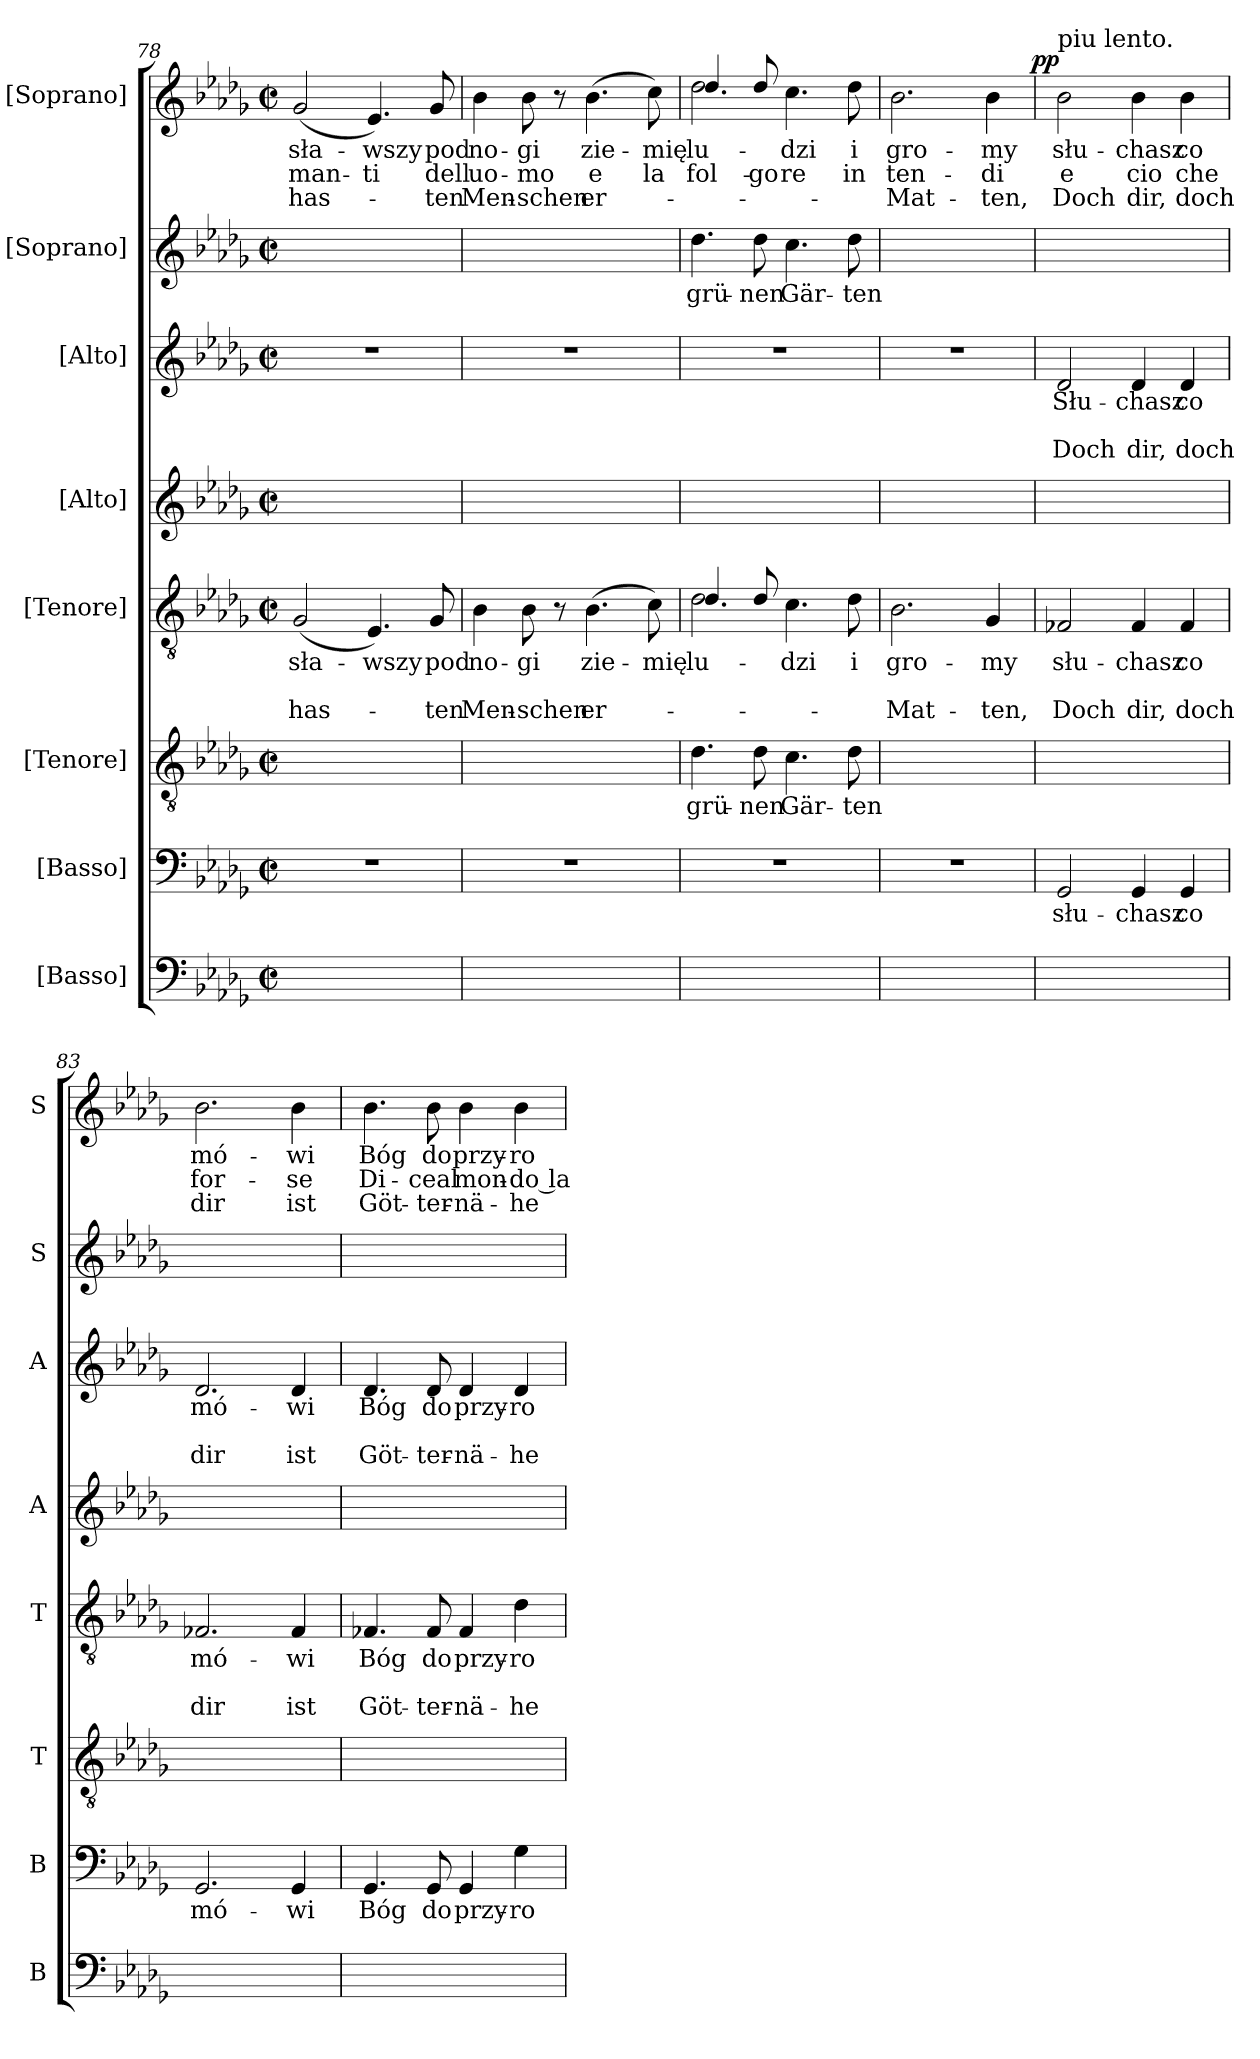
**kern	**kern	**text	**kern	**text	**kern	**text	**text	**text	**kern	**kern	**text	**text	**text	**kern	**text	**kern	**text	**text	**text	**dynam
*part8	*part7	*part7	*part6	*part6	*part5	*part5	*part5	*part5	*part4	*part3	*part3	*part3	*part3	*part2	*part2	*part1	*part1	*part1	*part1	*part1
*staff8	*staff7	*staff7	*staff6	*staff6	*staff5	*staff5	*staff5	*staff5	*staff4	*staff3	*staff3	*staff3	*staff3	*staff2	*staff2	*staff1	*staff1	*staff1	*staff1	*staff1
*I"[Basso]	*I"[Basso]	*	*I"[Tenore]	*	*I"[Tenore]	*	*	*	*I"[Alto]	*I"[Alto]	*	*	*	*I"[Soprano]	*	*I"[Soprano]	*	*	*	*
*I'B	*I'B	*	*I'T	*	*I'T	*	*	*	*I'A	*I'A	*	*	*	*I'S	*	*I'S	*	*	*	*
*clefF4	*clefF4	*	*clefGv2	*	*clefGv2	*	*	*	*clefG2	*clefG2	*	*	*	*clefG2	*	*clefG2	*	*	*	*
*k[b-e-a-d-g-]	*k[b-e-a-d-g-]	*	*k[b-e-a-d-g-]	*	*k[b-e-a-d-g-]	*	*	*	*k[b-e-a-d-g-]	*k[b-e-a-d-g-]	*	*	*	*k[b-e-a-d-g-]	*	*k[b-e-a-d-g-]	*	*	*	*
*M2/2	*M2/2	*	*M2/2	*	*M2/2	*	*	*	*M2/2	*M2/2	*	*	*	*M2/2	*	*M2/2	*	*	*	*
*met(c|)	*met(c|)	*	*met(c|)	*	*met(c|)	*	*	*	*met(c|)	*met(c|)	*	*	*	*met(c|)	*	*met(c|)	*	*	*	*
=78	=78	=78	=78	=78	=78	=78	=78	=78	=78	=78	=78	=78	=78	=78	=78	=78	=78	=78	=78	=78
!	!	!	!	!	!	!	!	!	!	!	!	!	!	!	!	!	!	!LO:LY:color=red	!	!
1ryy	1r	.	1ryy	.	(<2G-/	-sła-	.	has-	1ryy	1r	.	.	.	1ryy	.	(<2g-/	-sła-	-man-	has-	.
!	!	!	!	!	!	!	!	!	!	!	!	!	!	!	!	!	!	!LO:LY:color=red	!	!
.	.	.	.	.	4.E-/)	-wszy	.	.	.	.	.	.	.	.	.	4.e-/)	-wszy	-ti	.	.
!	!	!	!	!	!	!	!	!	!	!	!	!	!	!	!	!	!	!LO:LY:color=red	!	!
.	.	.	.	.	8G-/	pod	.	-ten	.	.	.	.	.	.	.	8g-/	pod	dell	-ten	.
=79	=79	=79	=79	=79	=79	=79	=79	=79	=79	=79	=79	=79	=79	=79	=79	=79	=79	=79	=79	=79
!	!	!	!	!	!	!	!	!	!	!	!	!	!	!	!	!	!	!LO:LY:color=red	!	!
1ryy	1r	.	1ryy	.	4B-\	no-	.	Men-	1ryy	1r	.	.	.	1ryy	.	4b-\	no-	uo-	Men-	.
!	!	!	!	!	!	!	!	!	!	!	!	!	!	!	!	!	!	!LO:LY:color=red	!	!
.	.	.	.	.	8B-\	-gi	.	-schen	.	.	.	.	.	.	.	8b-\	-gi	-mo	-schen	.
.	.	.	.	.	8r	.	.	.	.	.	.	.	.	.	.	8r	.	.	.	.
!	!	!	!	!	!	!	!	!	!	!	!	!	!	!	!	!	!	!LO:LY:color=red	!	!
.	.	.	.	.	(>4.B-\	zie-	.	er-	.	.	.	.	.	.	.	(>4.b-\	zie-	e	er-	.
!	!	!	!	!	!	!	!	!	!	!	!	!	!	!	!	!	!	!LO:LY:color=red	!	!
.	.	.	.	.	8c\)	-mię	.	.	.	.	.	.	.	.	.	8cc\)	-mię	la	.	.
=80	=80	=80	=80	=80	=80	=80	=80	=80	=80	=80	=80	=80	=80	=80	=80	=80	=80	=80	=80	=80
*	*	*	*	*	*^	*	*	*	*	*	*	*	*	*	*	*	*	*	*	*
!	!	!	!	!	!	!	!	!	!	!	!	!	!	!	!	!	!	!	!LO:LY:color=red	!	!
*	*	*	*	*	*	*	*	*	*	*	*	*	*	*	*	*	*^	*	*	*	*
1ryy	1r	.	4.d-\	-grü-	2d-\	4.d-i/	lu-	.	.	1ryy	1r	.	.	.	4.dd-\	-grü-	2dd-\	4.dd-i/	lu-	fol-	.	.
!	!	!	!	!	!	!	!	!	!	!	!	!	!	!	!	!	!	!	!	!LO:LY:color=red	!	!
.	.	.	8d-\	-nen	.	8d-i/	.	.	.	.	.	.	.	.	8dd-\	-nen	.	8dd-i/	.	-go-	.	.
!	!	!	!	!	!	!	!	!	!	!	!	!	!	!	!	!	!	!	!	!LO:LY:color=red	!	!
.	.	.	4.c\	Gär-	4.c\	2ryy	-dzi	.	.	.	.	.	.	.	4.cc\	Gär-	4.cc\	2ryy	-dzi	-re	.	.
!	!	!	!	!	!	!	!	!	!	!	!	!	!	!	!	!	!	!	!	!LO:LY:color=red	!	!
.	.	.	8d-\	-ten	8d-\	.	i	.	.	.	.	.	.	.	8dd-\	-ten	8dd-\	.	i	in	.	.
*	*	*	*	*	*v	*v	*	*	*	*	*	*	*	*	*	*	*v	*v	*	*	*	*
=81	=81	=81	=81	=81	=81	=81	=81	=81	=81	=81	=81	=81	=81	=81	=81	=81	=81	=81	=81	=81
!	!	!	!	!	!	!	!	!	!	!	!	!	!	!	!	!	!	!LO:LY:color=red	!	!
1ryy	1r	.	1ryy	.	2.B-\	gro-	.	Mat-	1ryy	1r	.	.	.	1ryy	.	2.b-\	gro-	ten-	Mat-	.
!	!	!	!	!	!	!	!	!	!	!	!	!	!	!	!	!	!	!LO:LY:color=red	!	!
.	.	.	.	.	4G-/	-my	.	-ten,	.	.	.	.	.	.	.	4b-\	-my	-di	-ten,	.
=82	=82	=82	=82	=82	=82	=82	=82	=82	=82	=82	=82	=82	=82	=82	=82	=82	=82	=82	=82	=82
!	!	!	!	!	!	!	!	!	!	!	!	!	!	!	!	!LO:TX:a:t=piu lento.	!	!	!	!
!	!	!	!	!	!	!	!	!	!	!	!	!	!	!	!	!	!	!LO:LY:color=red	!	!LO:DY:a:rj
1ryy	2GG-/	słu-	1ryy	.	2F-X/	słu-	.	Doch	1ryy	2d-/	Słu-	.	Doch	1ryy	.	2b-\	słu-	e	Doch	pp
!	!	!	!	!	!	!	!	!	!	!	!	!	!	!	!	!	!	!LO:LY:color=red	!	!
.	4GG-/	-chasz	.	.	4F-/	-chasz	.	dir,	.	4d-/	-chasz	.	dir,	.	.	4b-\	-chasz	cio	dir,	.
!	!	!	!	!	!	!	!	!	!	!	!	!	!	!	!	!	!	!LO:LY:color=red	!	!
.	4GG-/	co	.	.	4F-/	co	.	doch	.	4d-/	co	.	doch	.	.	4b-\	co	che	doch	.
=83	=83	=83	=83	=83	=83	=83	=83	=83	=83	=83	=83	=83	=83	=83	=83	=83	=83	=83	=83	=83
!	!	!	!	!	!	!	!	!	!	!	!	!	!	!	!	!	!	!LO:LY:color=red	!	!
1ryy	2.GG-/	mó-	1ryy	.	2.F-X/	mó-	.	dir	1ryy	2.d-/	mó-	.	dir	1ryy	.	2.b-\	mó-	for-	dir	.
!	!	!	!	!	!	!	!	!	!	!	!	!	!	!	!	!	!	!LO:LY:color=red	!	!
.	4GG-/	-wi	.	.	4F-/	-wi	.	ist	.	4d-/	-wi	.	ist	.	.	4b-\	-wi	-se	ist	.
=84	=84	=84	=84	=84	=84	=84	=84	=84	=84	=84	=84	=84	=84	=84	=84	=84	=84	=84	=84	=84
!	!	!	!	!	!	!	!	!	!	!	!	!	!	!	!	!	!	!LO:LY:color=red	!	!
1ryy	4.GG-/	Bóg	1ryy	.	4.F-X/	Bóg	.	Göt-	1ryy	4.d-/	Bóg	.	Göt-	1ryy	.	4.b-\	Bóg	Di-	Göt-	.
!	!	!	!	!	!	!	!	!	!	!	!	!	!	!	!	!	!	!LO:LY:color=red	!	!
.	8GG-/	do	.	.	8F-/	do	.	-ter-	.	8d-/	do	.	-ter-	.	.	8b-\	do	-ceal	-ter-	.
!	!	!	!	!	!	!	!	!	!	!	!	!	!	!	!	!	!	!LO:LY:color=red	!	!
.	4GG-/	przy-	.	.	4F-/	przy-	.	-nä-	.	4d-/	przy-	.	-nä-	.	.	4b-\	przy-	mon-	-nä-	.
!	!	!	!	!	!	!	!	!	!	!	!	!	!	!	!	!	!	!LO:LY:color=red	!	!
.	4G-\	-ro-	.	.	4d-\	-ro-	.	-he	.	4d-/	-ro-	.	-he	.	.	4b-\	-ro-	-do la	-he	.
=	=	=	=	=	=	=	=	=	=	=	=	=	=	=	=	=	=	=	=	=
*-	*-	*-	*-	*-	*-	*-	*-	*-	*-	*-	*-	*-	*-	*-	*-	*-	*-	*-	*-	*-
